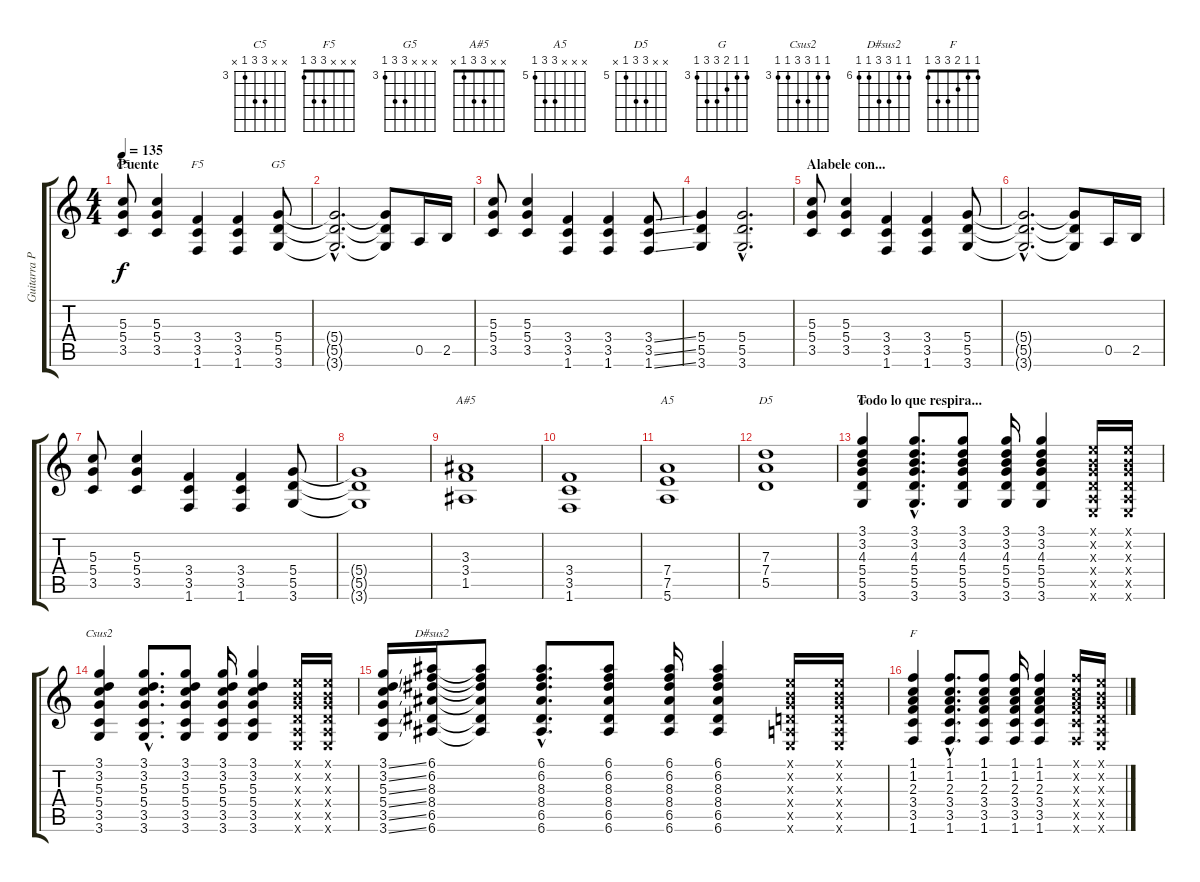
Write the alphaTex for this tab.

\track ("Guitarra Primera" "Guitarra P") {instrument electricguitarclean}
\staff {score tabs}
\tuning (E4 B3 G3 D3 A2 E2) {hide}
\chord ("C5" x x 5 5 3 x) {firstfret 3}
\chord ("F5" x x x 3 3 1)
\chord ("G5" x x x 5 5 3) {firstfret 3}
\chord ("A#5" x x 3 3 1 x)
\chord ("A5" x x x 7 7 5) {firstfret 5}
\chord ("D5" x x 7 7 5 x) {firstfret 5}
\chord ("G" 3 3 4 5 5 3) {firstfret 3}
\chord ("Csus2" 3 3 5 5 3 3) {firstfret 3}
\chord ("D#sus2" 6 6 8 8 6 6) {firstfret 6}
\chord ("F" 1 1 2 3 3 1)
\ts (4 4)
\section ("" "Puente")
\tempo 135
\clef g2
\ks c
(5.3 5.4 3.5).8{ch "C5" dy f volume 13 instrument distortionguitar} (5.3 5.4 3.5).4 (3.4 3.5 1.6).4{ch "F5"} (3.4 3.5 1.6).4 (5.4 5.5 3.6).8{ch "G5"} |
(5.4{hac t} 5.5{hac t} 3.6{hac t}).2{d} (5.4{t} 5.5{t} 3.6{t}).8 0.5.16 2.5.16 |
(5.3 5.4 3.5).8 (5.3 5.4 3.5).4 (3.4 3.5 1.6).4 (3.4 3.5 1.6).4 (3.4{ss} 3.5{ss} 1.6{ss}).8 |
(5.4 5.5 3.6).4 (5.4{hac} 5.5{hac} 3.6{hac}).2{d} |
\section ("" "Alabele con...")
(5.3 5.4 3.5).8 (5.3 5.4 3.5).4 (3.4 3.5 1.6).4 (3.4 3.5 1.6).4 (5.4 5.5 3.6).8 |
(5.4{hac t} 5.5{hac t} 3.6{hac t}).2{d} (5.4{t} 5.5{t} 3.6{t}).8 0.5.16 2.5.16 |
(5.3 5.4 3.5).8 (5.3 5.4 3.5).4 (3.4 3.5 1.6).4 (3.4 3.5 1.6).4 (5.4 5.5 3.6).8 |
(5.4{t} 5.5{t} 3.6{t}).1 |
(3.3 3.4 1.5).1{ch "A#5"} |
(3.4 3.5 1.6).1 |
(7.4 7.5 5.6).1{ch "A5"} |
(7.3 7.4 5.5).1{ch "D5"} |
\section ("" "Todo lo que respira...")
(3.1 3.2 4.3 5.4 5.5 3.6).4{ch "G" volume 11 instrument electricguitarclean} (3.1{hac} 3.2{hac} 4.3{hac} 5.4{hac} 5.5{hac} 3.6{hac}).8{d} (3.1 3.2 4.3 5.4 5.5 3.6).8 (3.1 3.2 4.3 5.4 5.5 3.6).16 (3.1 3.2 4.3 5.4 5.5 3.6).4 (0.1{x} 0.2{x} 0.3{x} 0.4{x} 0.5{x} 0.6{x}).16 (0.1{x} 0.2{x} 0.3{x} 0.4{x} 0.5{x} 0.6{x}).16 |
(3.1 3.2 5.3 5.4 3.5 3.6).4{ch "Csus2"} (3.1{hac} 3.2{hac} 5.3{hac} 5.4{hac} 3.5{hac} 3.6{hac}).8{d} (3.1 3.2 5.3 5.4 3.5 3.6).8 (3.1 3.2 5.3 5.4 3.5 3.6).16 (3.1 3.2 5.3 5.4 3.5 3.6).4 (0.1{x} 0.2{x} 0.3{x} 0.4{x} 0.5{x} 0.6{x}).16 (0.1{x} 0.2{x} 0.3{x} 0.4{x} 0.5{x} 0.6{x}).16 |
(3.1{ss} 3.2{ss} 5.3{ss} 5.4{ss} 3.5{ss} 3.6{ss}).16 (6.1 6.2 8.3 8.4 6.5 6.6).16{ch "D#sus2"} (6.1{t} 6.2{t} 8.3{t} 8.4{t} 6.5{t} 6.6{t}).8 (6.1{hac} 6.2{hac} 8.3{hac} 8.4{hac} 6.5{hac} 6.6{hac}).8{d} (6.1 6.2 8.3 8.4 6.5 6.6).8 (6.1 6.2 8.3 8.4 6.5 6.6).16 (6.1 6.2 8.3 8.4 6.5 6.6).4 (0.1{x} 0.2{x} 0.3{x} 0.4{x} 0.5{x} 0.6{x}).16 (0.1{x} 0.2{x} 0.3{x} 0.4{x} 0.5{x} 0.6{x}).16 |
(1.1 1.2 2.3 3.4 3.5 1.6).4{ch "F"} (1.1{hac} 1.2{hac} 2.3{hac} 3.4{hac} 3.5{hac} 1.6{hac}).8{d} (1.1 1.2 2.3 3.4 3.5 1.6).8 (1.1 1.2 2.3 3.4 3.5 1.6).16 (1.1 1.2 2.3 3.4 3.5 1.6).4 (1.1{x} 1.2{x} 2.3{x} 3.4{x} 3.5{x} 1.6{x}).16 (0.1{x} 0.2{x} 0.3{x} 0.4{x} 0.5{x} 0.6{x}).16
